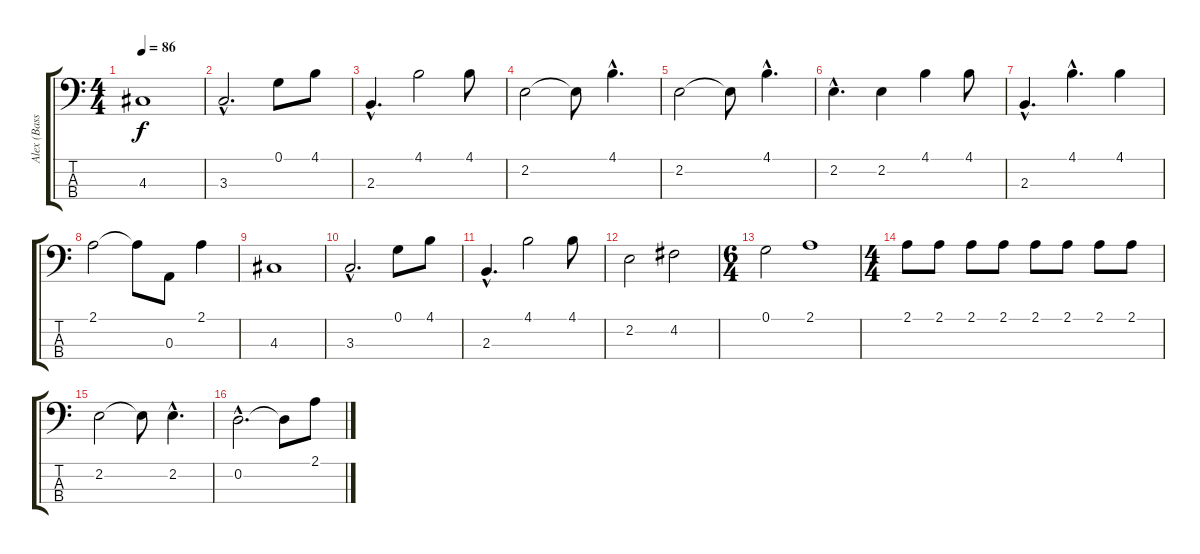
\track ("Alex (Bass)" "Alex (Bass") {instrument electricbassfinger}
\staff {score tabs}
\tuning (G2 D2 A1 E1) {hide}
\ts (4 4)
\tempo 86
\clef f4
\ks c
4.3.1{dy f} |
3.3{hac}.2{d} 0.1.8 4.1.8 |
2.3{hac}.4{d} 4.1.2 4.1.8 |
2.2.2 2.2{t}.8 4.1{hac}.4{d} |
2.2.2 2.2{t}.8 4.1{hac}.4{d} |
2.2{hac}.4{d} 2.2.4 4.1.4 4.1.8 |
2.3{hac}.4{d} 4.1{hac}.4{d} 4.1.4 |
2.1.2 2.1{t}.8 0.3.8 2.1.4 |
4.3.1 |
3.3{hac}.2{d} 0.1.8 4.1.8 |
2.3{hac}.4{d} 4.1.2 4.1.8 |
2.2.2 4.2.2 |
\ts (6 4)
0.1.2 2.1.1 |
\ts (4 4)
2.1.8 2.1.8 2.1.8 2.1.8 2.1.8 2.1.8 2.1.8 2.1.8 |
2.2.2 2.2{t}.8 2.2{hac}.4{d} |
0.2{hac}.2{d} 0.2{t}.8 2.1.8
